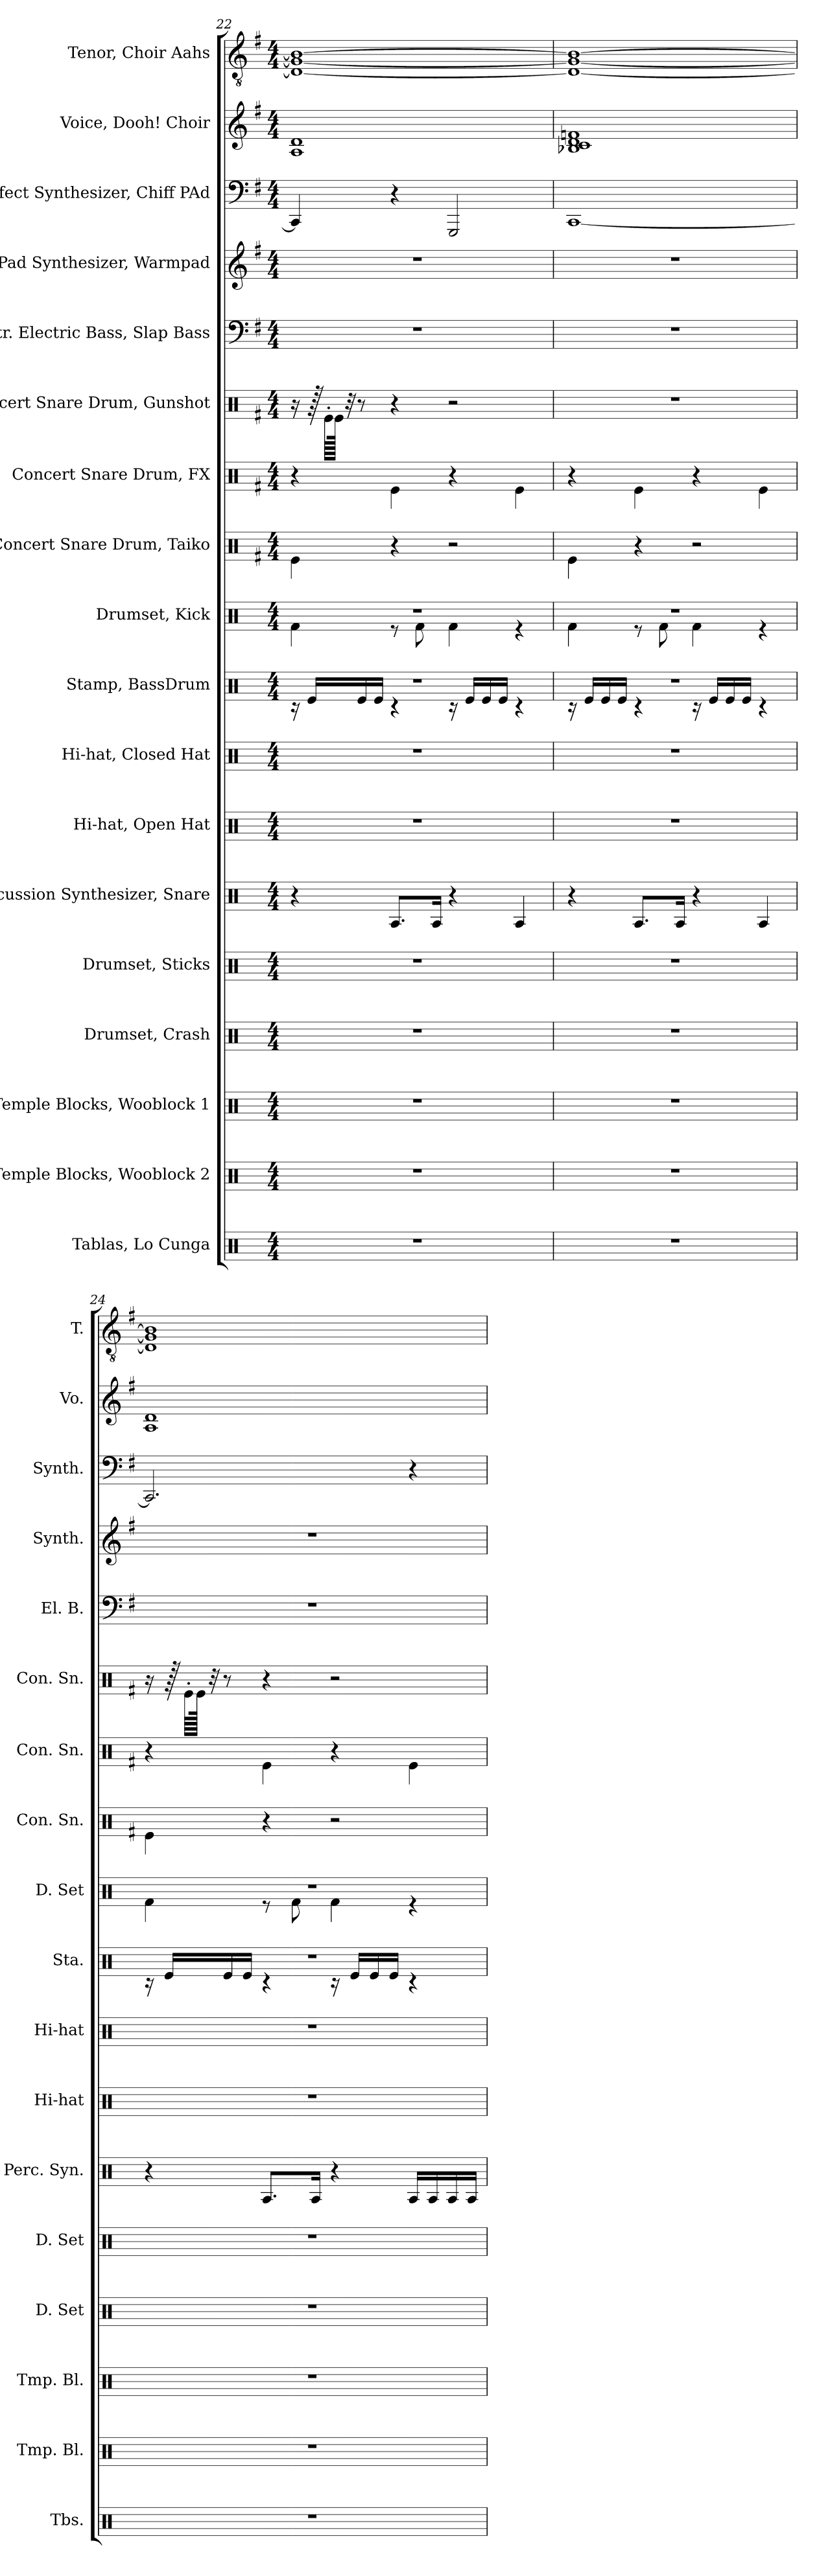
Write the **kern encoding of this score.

**kern	**kern	**kern	**kern	**kern	**kern	**kern	**kern	**kern	**kern	**kern	**kern	**kern	**kern	**kern	**kern	**kern	**kern
*part18	*part17	*part16	*part15	*part14	*part13	*part12	*part11	*part10	*part9	*part8	*part7	*part6	*part5	*part4	*part3	*part2	*part1
*staff18	*staff17	*staff16	*staff15	*staff14	*staff13	*staff12	*staff11	*staff10	*staff9	*staff8	*staff7	*staff6	*staff5	*staff4	*staff3	*staff2	*staff1
*I"Tablas, Lo Cunga	*I"Temple Blocks, Wooblock 2	*I"Temple Blocks, Wooblock 1	*I"Drumset, Crash	*I"Drumset, Sticks	*I"Percussion Synthesizer, Snare	*I"Hi-hat, Open Hat	*I"Hi-hat, Closed Hat	*I"Stamp, BassDrum	*I"Drumset, Kick	*I"Concert Snare Drum, Taiko	*I"Concert Snare Drum, FX	*I"Concert Snare Drum, Gunshot	*I"5-str. Electric Bass, Slap Bass	*I"Pad Synthesizer, Warmpad	*I"Effect Synthesizer, Chiff PAd	*I"Voice, Dooh! Choir	*I"Tenor, Choir Aahs
*I'Tbs.	*I'Tmp. Bl.	*I'Tmp. Bl.	*I'D. Set	*I'D. Set	*I'Perc. Syn.	*I'Hi-hat	*I'Hi-hat	*I'Sta.	*I'D. Set	*I'Con. Sn.	*I'Con. Sn.	*I'Con. Sn.	*I'El. B.	*I'Synth.	*I'Synth.	*I'Vo.	*I'T.
!!LO:PB:g=z
*clefX	*clefX	*clefX	*clefX	*clefX	*clefX	*clefX	*clefX	*clefX	*clefX	*clefX	*clefX	*clefX	*clefF4	*clefG2	*clefF4	*clefG2	*clefGv2
*	*	*	*	*	*	*	*	*	*	*	*	*	*ITrd7c12	*	*	*	*
*k[]	*k[]	*k[]	*k[]	*k[]	*k[]	*k[]	*k[]	*k[]	*k[]	*k[f#]	*k[f#]	*k[f#]	*k[f#]	*k[f#]	*k[f#]	*k[f#]	*k[f#]
*M4/4	*M4/4	*M4/4	*M4/4	*M4/4	*M4/4	*M4/4	*M4/4	*M4/4	*M4/4	*M4/4	*M4/4	*M4/4	*M4/4	*M4/4	*M4/4	*M4/4	*M4/4
=22	=22	=22	=22	=22	=22	=22	=22	=22	=22	=22	=22	=22	=22	=22	=22	=22	=22
*	*	*	*	*	*	*	*	*^	*^	*	*	*	*	*	*	*	*
1r	1r	1r	1r	1r	4r	1r	1r	1r	16r	1r	4Rf\	4Re\	4r	16r	1r	1r	4CC/]	1A 1d	1D_ 1G_ 1B_
.	.	.	.	.	.	.	.	.	16Re/LL	.	.	.	.	128r	.	.	.	.	.
.	.	.	.	.	.	.	.	.	.	.	.	.	.	64Re'\LLLL	.	.	.	.	.
.	.	.	.	.	.	.	.	.	.	.	.	.	.	128Re\JJJJk	.	.	.	.	.
.	.	.	.	.	.	.	.	.	.	.	.	.	.	32r	.	.	.	.	.
.	.	.	.	.	.	.	.	.	16Re/	.	.	.	.	8r	.	.	.	.	.
.	.	.	.	.	.	.	.	.	16Re/JJ	.	.	.	.	.	.	.	.	.	.
.	.	.	.	.	8.RA/L	.	.	.	4r	.	8r	4r	4Re\	4r	.	.	4r	.	.
.	.	.	.	.	.	.	.	.	.	.	8Rf\	.	.	.	.	.	.	.	.
.	.	.	.	.	16RA/Jk	.	.	.	.	.	.	.	.	.	.	.	.	.	.
.	.	.	.	.	4r	.	.	.	16r	.	4Rf\	2r	4r	2r	.	.	2GGG/	.	.
.	.	.	.	.	.	.	.	.	16Re/LL	.	.	.	.	.	.	.	.	.	.
.	.	.	.	.	.	.	.	.	16Re/	.	.	.	.	.	.	.	.	.	.
.	.	.	.	.	.	.	.	.	16Re/JJ	.	.	.	.	.	.	.	.	.	.
.	.	.	.	.	4RA/	.	.	.	4r	.	4r	.	4Re\	.	.	.	.	.	.
=23	=23	=23	=23	=23	=23	=23	=23	=23	=23	=23	=23	=23	=23	=23	=23	=23	=23	=23	=23
1r	1r	1r	1r	1r	4r	1r	1r	1r	16r	1r	4Rf\	4Re\	4r	1r	1r	1r	[1CC	1B-X 1c 1d 1fn	1D_ 1G_ 1B_
.	.	.	.	.	.	.	.	.	16Re/LL	.	.	.	.	.	.	.	.	.	.
.	.	.	.	.	.	.	.	.	16Re/	.	.	.	.	.	.	.	.	.	.
.	.	.	.	.	.	.	.	.	16Re/JJ	.	.	.	.	.	.	.	.	.	.
.	.	.	.	.	8.RA/L	.	.	.	4r	.	8r	4r	4Re\	.	.	.	.	.	.
.	.	.	.	.	.	.	.	.	.	.	8Rf\	.	.	.	.	.	.	.	.
.	.	.	.	.	16RA/Jk	.	.	.	.	.	.	.	.	.	.	.	.	.	.
.	.	.	.	.	4r	.	.	.	16r	.	4Rf\	2r	4r	.	.	.	.	.	.
.	.	.	.	.	.	.	.	.	16Re/LL	.	.	.	.	.	.	.	.	.	.
.	.	.	.	.	.	.	.	.	16Re/	.	.	.	.	.	.	.	.	.	.
.	.	.	.	.	.	.	.	.	16Re/JJ	.	.	.	.	.	.	.	.	.	.
.	.	.	.	.	4RA/	.	.	.	4r	.	4r	.	4Re\	.	.	.	.	.	.
!!LO:PB:g=z
=24	=24	=24	=24	=24	=24	=24	=24	=24	=24	=24	=24	=24	=24	=24	=24	=24	=24	=24	=24
1r	1r	1r	1r	1r	4r	1r	1r	1r	16r	1r	4Rf\	4Re\	4r	16r	1r	1r	2.CC/]	1A 1d	1D] 1G] 1B]
.	.	.	.	.	.	.	.	.	16Re/LL	.	.	.	.	128r	.	.	.	.	.
.	.	.	.	.	.	.	.	.	.	.	.	.	.	64Re'\LLLL	.	.	.	.	.
.	.	.	.	.	.	.	.	.	.	.	.	.	.	128Re\JJJJk	.	.	.	.	.
.	.	.	.	.	.	.	.	.	.	.	.	.	.	32r	.	.	.	.	.
.	.	.	.	.	.	.	.	.	16Re/	.	.	.	.	8r	.	.	.	.	.
.	.	.	.	.	.	.	.	.	16Re/JJ	.	.	.	.	.	.	.	.	.	.
.	.	.	.	.	8.RA/L	.	.	.	4r	.	8r	4r	4Re\	4r	.	.	.	.	.
.	.	.	.	.	.	.	.	.	.	.	8Rf\	.	.	.	.	.	.	.	.
.	.	.	.	.	16RA/Jk	.	.	.	.	.	.	.	.	.	.	.	.	.	.
.	.	.	.	.	4r	.	.	.	16r	.	4Rf\	2r	4r	2r	.	.	.	.	.
.	.	.	.	.	.	.	.	.	16Re/LL	.	.	.	.	.	.	.	.	.	.
.	.	.	.	.	.	.	.	.	16Re/	.	.	.	.	.	.	.	.	.	.
.	.	.	.	.	.	.	.	.	16Re/JJ	.	.	.	.	.	.	.	.	.	.
.	.	.	.	.	16RA/LL	.	.	.	4r	.	4r	.	4Re\	.	.	.	4r	.	.
.	.	.	.	.	16RA/	.	.	.	.	.	.	.	.	.	.	.	.	.	.
.	.	.	.	.	16RA/	.	.	.	.	.	.	.	.	.	.	.	.	.	.
.	.	.	.	.	16RA/JJ	.	.	.	.	.	.	.	.	.	.	.	.	.	.
*	*	*	*	*	*	*	*	*v	*v	*	*	*	*	*	*	*	*	*	*
*	*	*	*	*	*	*	*	*	*v	*v	*	*	*	*	*	*	*	*
=	=	=	=	=	=	=	=	=	=	=	=	=	=	=	=	=	=
*-	*-	*-	*-	*-	*-	*-	*-	*-	*-	*-	*-	*-	*-	*-	*-	*-	*-
